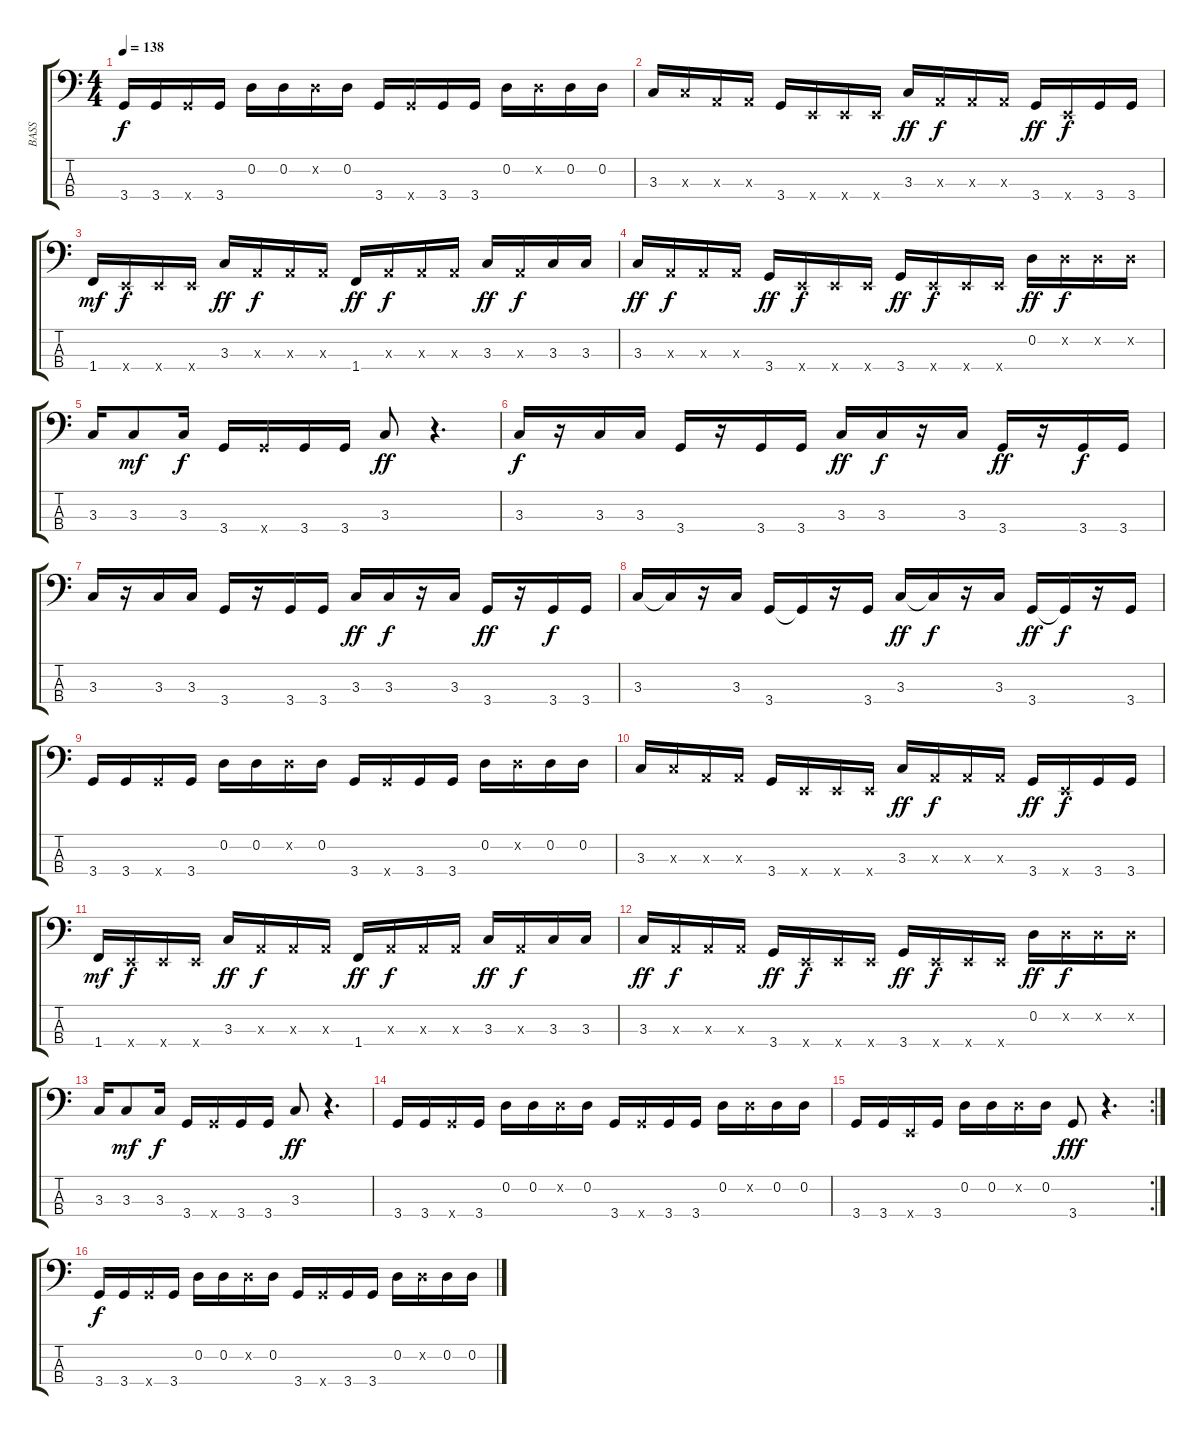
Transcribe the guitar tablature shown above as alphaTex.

\track ("BASS" "BASS") {instrument electricbassfinger}
\staff {score tabs}
\tuning (G2 D2 A1 E1) {hide}
\ts (4 4)
\tempo 138
\clef f4
\ks c
3.4.16{dy f} 3.4.16 3.4{x}.16 3.4.16 0.2.16 0.2.16 0.2{x}.16 0.2.16 3.4.16 3.4{x}.16 3.4.16 3.4.16 0.2.16 0.2{x}.16 0.2.16 0.2.16 |
3.3.16 3.3{x}.16 0.3{x}.16 0.3{x}.16 3.4.16 0.4{x}.16 0.4{x}.16 0.4{x}.16 3.3.16{dy ff} 0.3{x}.16{dy f} 0.3{x}.16 0.3{x}.16 3.4.16{dy ff} 0.4{x}.16{dy f} 3.4.16 3.4.16 |
1.4.16{dy mf} 0.4{x}.16{dy f} 0.4{x}.16 0.4{x}.16 3.3.16{dy ff} 0.3{x}.16{dy f} 0.3{x}.16 0.3{x}.16 1.4.16{dy ff} 0.3{x}.16{dy f} 0.3{x}.16 0.3{x}.16 3.3.16{dy ff} 0.3{x}.16{dy f} 3.3.16 3.3.16 |
3.3.16{dy ff} 0.3{x}.16{dy f} 0.3{x}.16 0.3{x}.16 3.4.16{dy ff} 0.4{x}.16{dy f} 0.4{x}.16 0.4{x}.16 3.4.16{dy ff} 0.4{x}.16{dy f} 0.4{x}.16 0.4{x}.16 0.2.16{dy ff} 0.2{x}.16{dy f} 0.2{x}.16 0.2{x}.16 |
3.3.16 3.3.8{dy mf} 3.3.16{dy f} 3.4.16 3.4{x}.16 3.4.16 3.4.16 3.3.8{dy ff} r.4{d} |
3.3.16{dy f} r.16 3.3.16 3.3.16 3.4.16 r.16 3.4.16 3.4.16 3.3.16{dy ff} 3.3.16{dy f} r.16 3.3.16 3.4.16{dy ff} r.16 3.4.16{dy f} 3.4.16 |
3.3.16 r.16 3.3.16 3.3.16 3.4.16 r.16 3.4.16 3.4.16 3.3.16{dy ff} 3.3.16{dy f} r.16 3.3.16 3.4.16{dy ff} r.16 3.4.16{dy f} 3.4.16 |
3.3.16 3.3{t}.16 r.16 3.3.16 3.4.16 3.4{t}.16 r.16 3.4.16 3.3.16{dy ff} 3.3{t}.16{dy f} r.16 3.3.16 3.4.16{dy ff} 3.4{t}.16{dy f} r.16 3.4.16 |
3.4.16 3.4.16 3.4{x}.16 3.4.16 0.2.16 0.2.16 0.2{x}.16 0.2.16 3.4.16 3.4{x}.16 3.4.16 3.4.16 0.2.16 0.2{x}.16 0.2.16 0.2.16 |
3.3.16 3.3{x}.16 0.3{x}.16 0.3{x}.16 3.4.16 0.4{x}.16 0.4{x}.16 0.4{x}.16 3.3.16{dy ff} 0.3{x}.16{dy f} 0.3{x}.16 0.3{x}.16 3.4.16{dy ff} 0.4{x}.16{dy f} 3.4.16 3.4.16 |
1.4.16{dy mf} 0.4{x}.16{dy f} 0.4{x}.16 0.4{x}.16 3.3.16{dy ff} 0.3{x}.16{dy f} 0.3{x}.16 0.3{x}.16 1.4.16{dy ff} 0.3{x}.16{dy f} 0.3{x}.16 0.3{x}.16 3.3.16{dy ff} 0.3{x}.16{dy f} 3.3.16 3.3.16 |
3.3.16{dy ff} 0.3{x}.16{dy f} 0.3{x}.16 0.3{x}.16 3.4.16{dy ff} 0.4{x}.16{dy f} 0.4{x}.16 0.4{x}.16 3.4.16{dy ff} 0.4{x}.16{dy f} 0.4{x}.16 0.4{x}.16 0.2.16{dy ff} 0.2{x}.16{dy f} 0.2{x}.16 0.2{x}.16 |
3.3.16 3.3.8{dy mf} 3.3.16{dy f} 3.4.16 3.4{x}.16 3.4.16 3.4.16 3.3.8{dy ff} r.4{d} |
3.4.16{volume 16 instrument slapbass1} 3.4.16 3.4{x}.16 3.4.16 0.2.16 0.2.16 0.2{x}.16 0.2.16 3.4.16 3.4{x}.16 3.4.16 3.4.16 0.2.16 0.2{x}.16 0.2.16 0.2.16 |
\rc 2
3.4.16 3.4.16 0.4{x}.16 3.4.16 0.2.16 0.2.16 0.2{x}.16 0.2.16 3.4.8{dy fff} r.4{d} |
3.4.16{dy f volume 16 instrument electricbassfinger} 3.4.16 3.4{x}.16 3.4.16 0.2.16 0.2.16 0.2{x}.16 0.2.16 3.4.16 3.4{x}.16 3.4.16 3.4.16 0.2.16 0.2{x}.16 0.2.16 0.2.16
